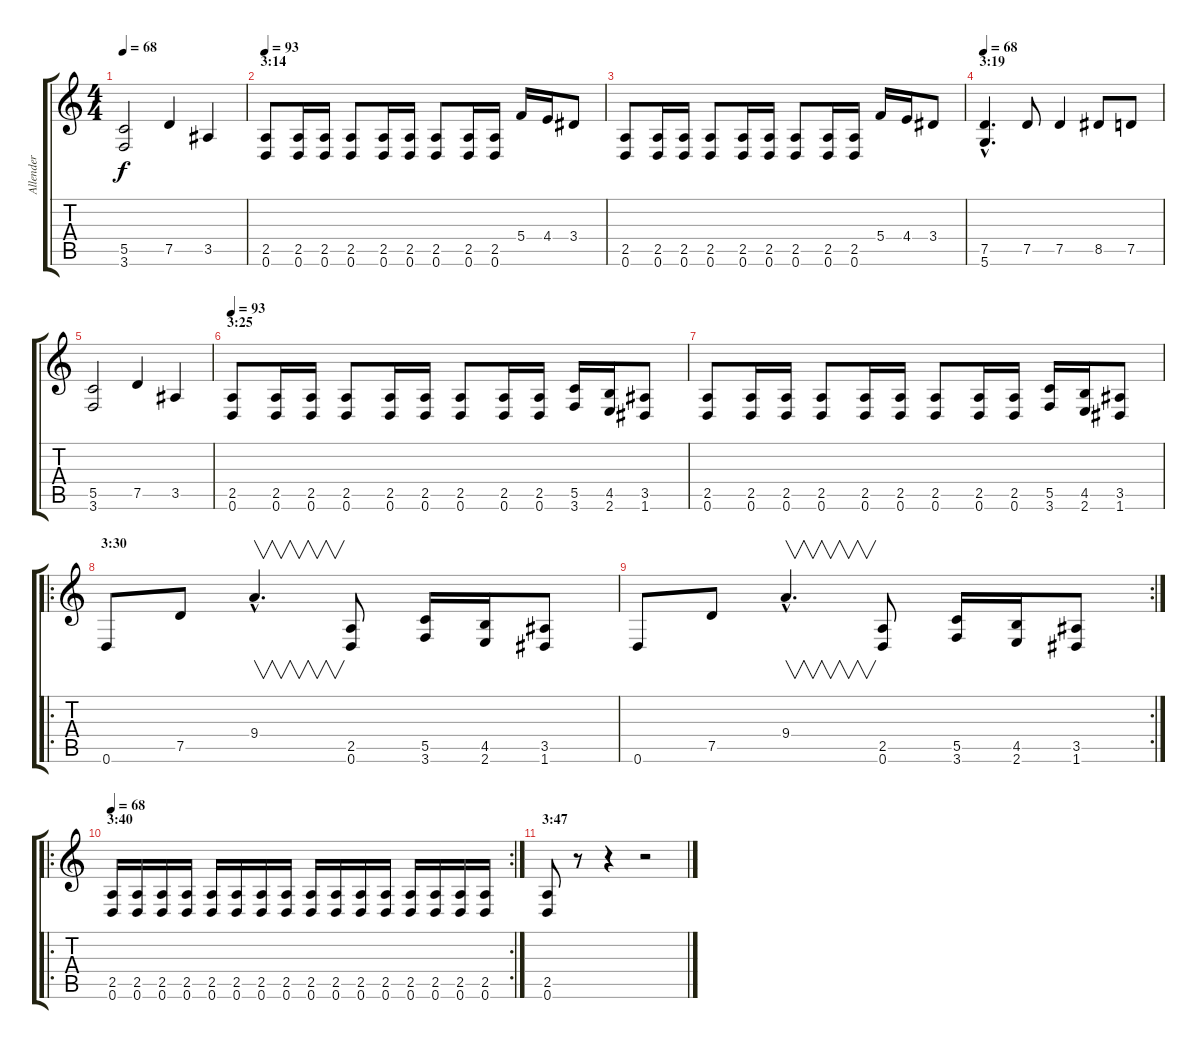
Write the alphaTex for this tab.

\track ("Allender" "Allender") {instrument distortionguitar}
\staff {score tabs}
\tuning (D4 A3 F3 C3 G2 D2) {hide}
\ts (4 4)
\tempo 68
\clef g2
\ks c
(5.5 3.6).2{dy f} 7.5.4 3.5.4 |
\section ("" "3:14")
\tempo 93
(2.5 0.6).8 (2.5 0.6).16 (2.5 0.6).16 (2.5 0.6).8 (2.5 0.6).16 (2.5 0.6).16 (2.5 0.6).8 (2.5 0.6).16 (2.5 0.6).16 5.4.16 4.4.16 3.4.8 |
(2.5 0.6).8 (2.5 0.6).16 (2.5 0.6).16 (2.5 0.6).8 (2.5 0.6).16 (2.5 0.6).16 (2.5 0.6).8 (2.5 0.6).16 (2.5 0.6).16 5.4.16 4.4.16 3.4.8 |
\section ("" "3:19")
\tempo 68
(7.5{hac} 5.6{hac}).4{d} 7.5.8 7.5.4 8.5.8 7.5.8 |
(5.5 3.6).2 7.5.4 3.5.4 |
\section ("" "3:25")
\tempo 93
(2.5 0.6).8 (2.5 0.6).16 (2.5 0.6).16 (2.5 0.6).8 (2.5 0.6).16 (2.5 0.6).16 (2.5 0.6).8 (2.5 0.6).16 (2.5 0.6).16 (5.5 3.6).16 (4.5 2.6).16 (3.5 1.6).8 |
(2.5 0.6).8 (2.5 0.6).16 (2.5 0.6).16 (2.5 0.6).8 (2.5 0.6).16 (2.5 0.6).16 (2.5 0.6).8 (2.5 0.6).16 (2.5 0.6).16 (5.5 3.6).16 (4.5 2.6).16 (3.5 1.6).8 |
\ro
\section ("" "3:30")
0.6.8 7.5.8 9.4{hac}.4{v d} (2.5 0.6).8 (5.5 3.6).16 (4.5 2.6).16 (3.5 1.6).8 |
\rc 2
0.6.8 7.5.8 9.4{hac}.4{v d} (2.5 0.6).8 (5.5 3.6).16 (4.5 2.6).16 (3.5 1.6).8 |
\ro
\rc 2
\section ("" "3:40")
\tempo 68
(2.5 0.6).16 (2.5 0.6).16 (2.5 0.6).16 (2.5 0.6).16 (2.5 0.6).16 (2.5 0.6).16 (2.5 0.6).16 (2.5 0.6).16 (2.5 0.6).16 (2.5 0.6).16 (2.5 0.6).16 (2.5 0.6).16 (2.5 0.6).16 (2.5 0.6).16 (2.5 0.6).16 (2.5 0.6).16 |
\section ("" "3:47")
(2.5 0.6).8 r.8 r.4 r.2
